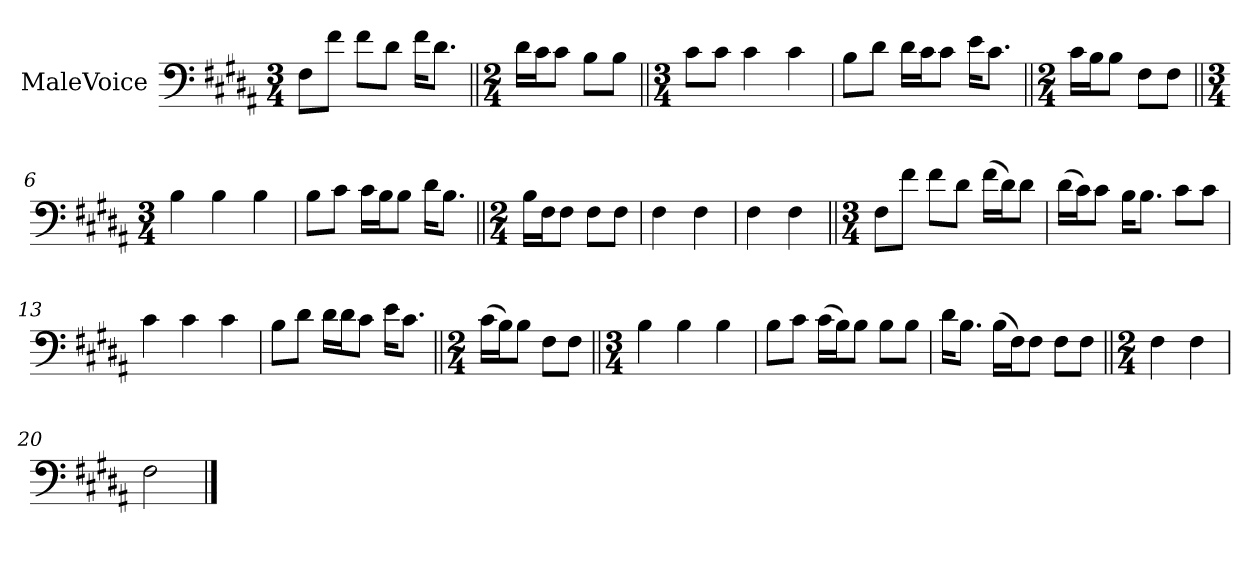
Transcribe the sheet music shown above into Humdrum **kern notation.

**kern
*part1
*staff1
*I"MaleVoice
*clefF4
*k[f#c#g#d#a#]
*M3/4
*MM63
=1
8F#\L
8f#\J
8f#\L
8d#\J
16f#\KL
8.d#\J
=2||
*M2/4
16d#\LL
16c#\J
8c#\J
8B\L
8B\J
=3||
*M3/4
8c#\L
8c#\J
4c#
4c#
=4
8B\L
8d#\J
16d#\LL
16c#\J
8c#\J
16e\KL
8.c#\J
=5||
*M2/4
16c#\LL
16B\J
8B\J
8F#\L
8F#\J
=6||
*M3/4
4B
4B
4B
=7
8B\L
8c#\J
16c#\LL
16B\J
8B\J
16d#\KL
8.B\J
=8||
*M2/4
16B\LL
16F#\J
8F#\J
8F#\L
8F#\J
=9
4F#
4F#
=10
4F#
4F#
=11||
*M3/4
8F#\L
8f#\J
8f#\L
8d#\J
(16f#\LL
16d#\J)
8d#\J
=12
(16d#\LL
16c#\J)
8c#\J
16B\KL
8.B\J
8c#\L
8c#\J
=13
4c#
4c#
4c#
=14
8B\L
8d#\J
16d#\LL
16d#\J
8c#\J
16e\KL
8.c#\J
=15||
*M2/4
(16c#\LL
16B\J)
8B\J
8F#\L
8F#\J
=16||
*M3/4
4B
4B
4B
=17
8B\L
8c#\J
(16c#\LL
16B\J)
8B\J
8B\L
8B\J
=18
16d#\KL
8.B\J
(16B\LL
16F#\J)
8F#\J
8F#\L
8F#\J
=19||
*M2/4
4F#
4F#
=20
2F#
==
*-
